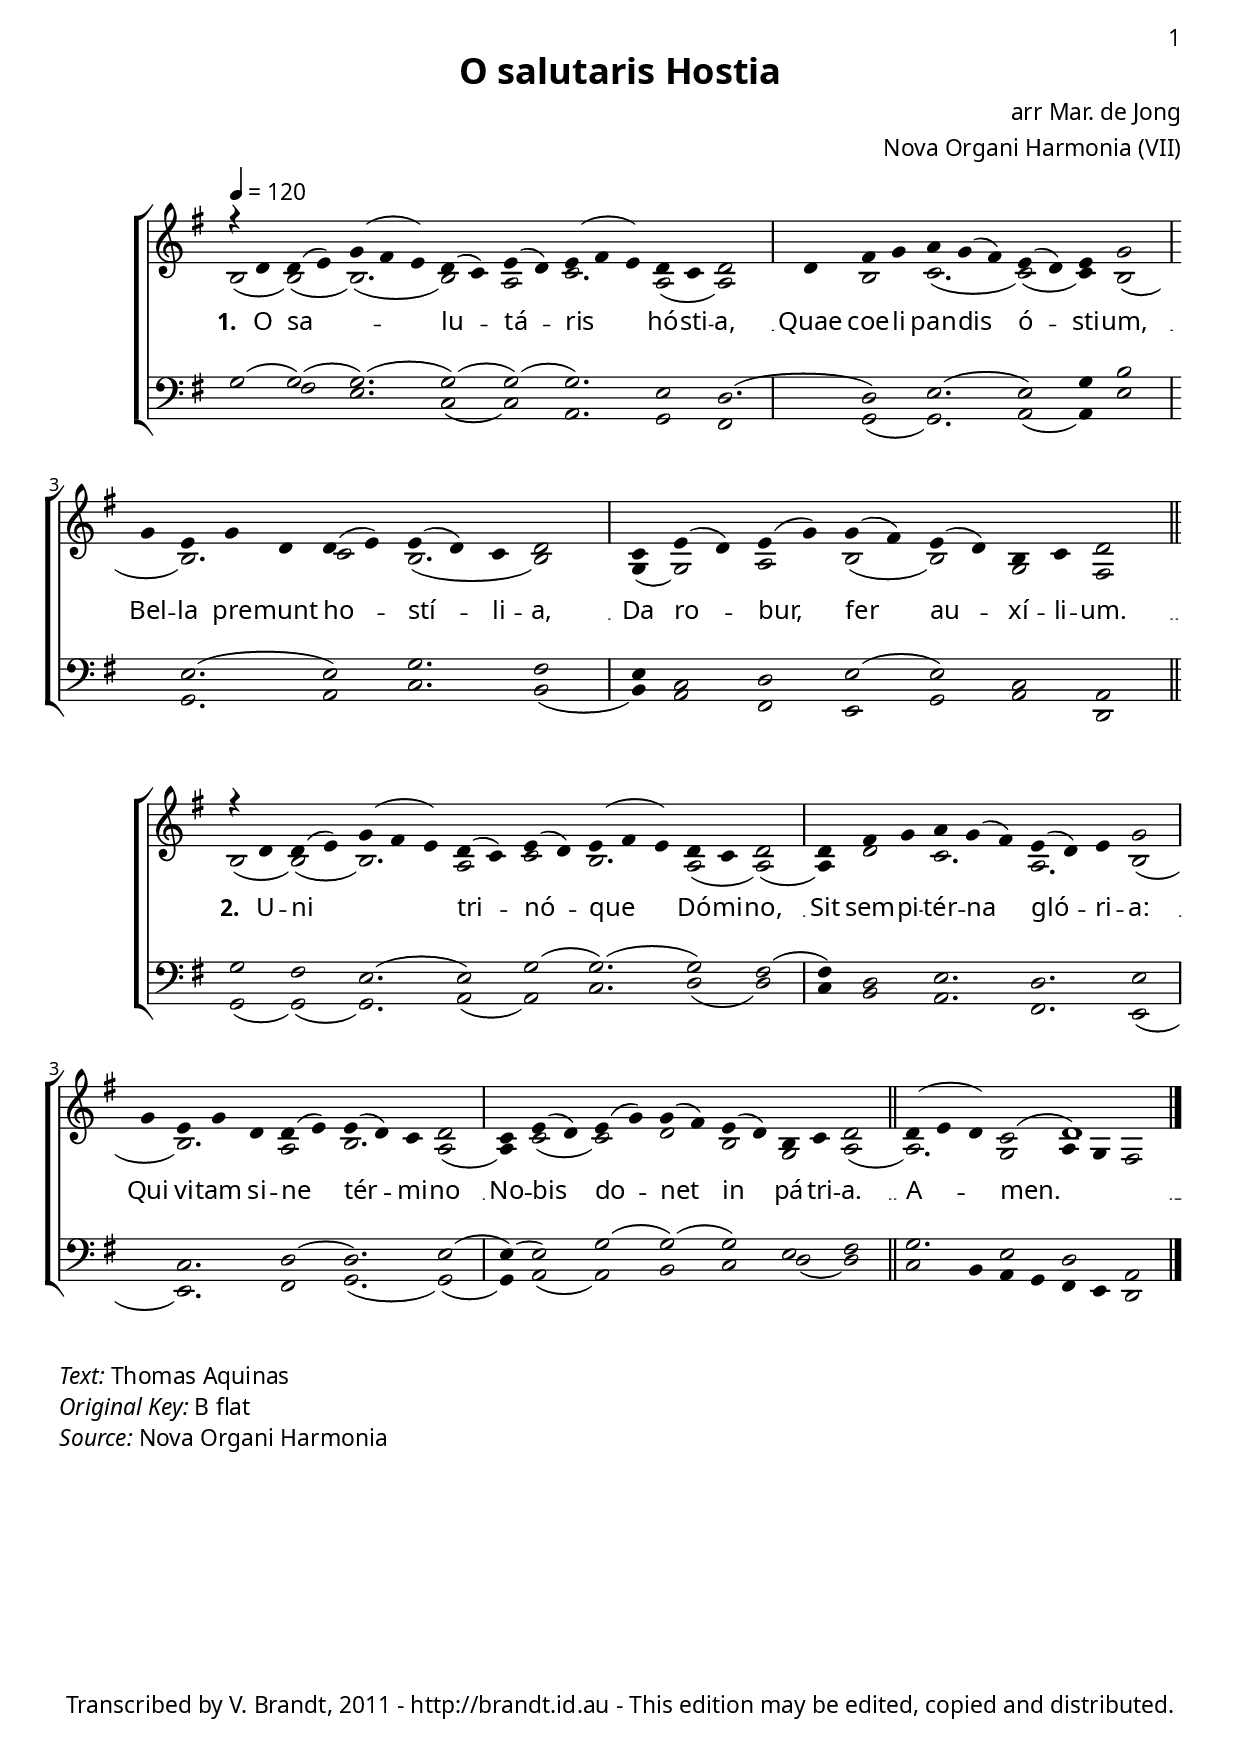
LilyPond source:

\version "2.12.3"

\paper
{
        #(set-paper-size "a4")
	#(define fonts
	 (make-pango-font-tree "LinuxLibertineO"
	 		       "Lucida Sans"
			       "Nimbus Mono"
			       (/ 20 20)))
    %indent = 0.0
    %line-width = 185 \mm
    %between-system-space = 5 \mm
    between-system-padding = #1
    ragged-bottom = ##t
    %top-margin = 0.1 \mm
    %bottom-margin = 0.1 \mm
    %foot-separation = 0.1 \mm
    %head-separation = 0.1 \mm
    %before-title-space = 0.1 \mm
    %between-title-space = 0.1 \mm
    %after-title-space = 0.1 \mm
    %paper-height = 32 \cm
    %print-page-number = ##t
    print-first-page-number = ##t
    %ragged-last-bottom
    %horizontal-shift
    %system-count
    %left-margin
    %paper-width
    %printallheaders
    %systemSeparatorMarkup
}


%#(set-global-staff-size 23)

\header {
        title = "O salutaris Hostia"
        poet = ""
%        meter = "translation G M Hopkins"
        composer = "arr Mar. de Jong"
        arranger = "Nova Organi Harmonia (VII)"
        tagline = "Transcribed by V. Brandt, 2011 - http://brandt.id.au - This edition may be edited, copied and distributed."
}

global = {
       \key bes \major
}

chant = \relative c' {
        \voiceOne
        \time 18/4
	r4 f f( g) bes( a g) f( ees) g( f) g( a g) f ees f2
	\time 11/4
        f4 a bes c bes( a) g( f) g bes2
        bes4 g bes f f( g) g( f) ees f2
	\time 13/4
	ees4 g( f) g( bes) bes( a) g( f) d ees f2
	\bar "||"
        } 	


chantamen = \relative c' {
        \voiceOne
        \time 18/4
	r4 f f( g) bes( a g) f( ees) g( f) g( a g) f ees f2
	\time 11/4
        f4 a bes c bes( a) g( f) g bes2
        bes4 g bes f f( g) g( f) ees f2
	\time 13/4
	ees4 g( f) g( bes) bes( a) g( f) d ees f2
	\bar "||"
        f4( g f) ees2( f1) \bar "|."
        } 	

alt = \relative c' {
       \voiceTwo
	d2( d)( d2.)( d2) c2 ees2. c2( c)
	s4 d2 ees2.( ees2)( ees4) d2(
        s4 d2.) ees2 d2.( d2)
        bes4( bes2) c d( d) bes a
       }

ten = \relative c' {
       \voiceThree
       bes2( bes)( bes2.)( bes2)( bes)( bes2.) g2 f2.(
       f2) g2.( g2) bes4 d2
       s4 g,2.( g2) bes2. a2
       g4 ees2 f g( g) ees c
       }

bass = \relative c' {
       \voiceFour
       s2 a2 g2. ees2( ees) c2. bes2 a
       s4 bes2( bes2.) c2( c4) g'2
       s4 bes,2. c2 ees2. d2(
       d4) c2 a g bes c f,
       }

altb = \relative c' {
      \voiceTwo	
        d2( d)( d2.) c2 ees2 d2. c2( c)(
        c4) f2 ees2. c2. d2(
        s4 d2.) c2 d2. c2(
        c4) ees2( ees) f d bes c( c2.) bes2 c4 bes a2
}

tenb = \relative c' {
      \voiceThree
 bes2 a2 g2.( g2) bes2( bes2.)( bes2) a2(
      a4) f2 g2. f2. g2
       s4 ees2. f2( f2.) g2(
       g4)( g2) bes2( bes2)( bes)) g a bes2. g2 f c
}

basb = \relative c {
      \voiceFour
      bes2( bes)( bes2.) c2( c) ees2. f2( f)
      ees4 d2 c2. a g2( 
      s4 g2.) a2 bes2.( bes2)(
      bes4) c2( c) d ees f( f) ees2 d4 c bes a g f2
}

verba = \lyricmode {
     \set stanza = "1. "
O sa -- _ lu -- tá -- ris hó -- sti -- a,
Quae coe -- li pan -- dis ó -- sti -- um,
Bel -- la pre -- munt ho -- stí -- li -- a,
Da ro -- bur, fer au -- xí -- li -- um.
      }

verseii = \lyricmode {
    \set stanza = "2. "
     U -- ni _ tri -- nó -- que Dó -- mi -- no,
     Sit sem -- pi -- tér -- na gló -- ri -- a:
     Qui vi -- tam si -- ne tér -- mi -- no
     No -- bis do -- net in pá -- tri -- a.  A -- men.
}

\score {
        \transpose bes g
        <<
	\new ChoirStaff <<
	    \set Score.midiInstrument = "Church Organ"
	    %\set Score.midiInstrument = "Choir Aahs"
	\new Staff = "plainchant" <<
          \clef treble
          \global 
          \tempo 4 = 120
          \new Voice = "melody" \chant
	  \new Lyrics \lyricsto "melody" \verba
         \new Voice = "alto" << \alt >>
                  >>
	\new Staff = bass <<
          \global
             \clef bass
            \new Voice = "tenors" << \ten >> 
            \new Voice = "bass" << \bass >>
	  >>
        >>
        >>
	\midi { }
	\layout{
            \context {
               \Staff
               \remove "Time_signature_engraver"
               %\remove "Bar_engraver"
               \override BarLine #'X-extent = #'(-1 . 1)
               \override Beam #'transparent = ##t
               \override Stem #'transparent = ##t
               %\override BarLine #'transparent = ##t
               %\override TupletNumber #'transparent = ##t
             }
            \context {
               \Lyrics
               \consists "Bar_engraver"
             }
	}
}

\score {
         \transpose bes g
        <<
	         \new ChoirStaff <<
          \new Staff <<
%\set Score.midiInstrument = "Church Organ"
\set Score.midiInstrument = "Drawbar Organ"
          \global
          \clef treble
          \new Voice = "altverse" { \chantamen }
          \new Lyrics \lyricsto "altverse" \verseii
          \new Voice = "altalto" << \altb >>
          >>
          \new Staff <<
          \global
          \clef bass
          \new Voice = "altten" \tenb
          \new Voice = "altbas" \basb
          >>
>>
>>
	\midi { }
	\layout{
            \context {
               \Staff
               \remove "Time_signature_engraver"
               %\remove "Bar_engraver"
               %\override BarLine #'X-extent = #'(-1 . 1)
               \override Beam #'transparent = ##t
               \override Stem #'transparent = ##t
               %\override BarLine #'transparent = ##t
               %\override TupletNumber #'transparent = ##t
             }
            \context {
               \Lyrics
               \consists "Bar_engraver"
             }
	}

}
 


\markup
{
    \column
    {
	\line{\italic Text: Thomas Aquinas}
%%\line{\italic Music: }
%\line{\italic Arrangement: Mar. de Jong (?)}
%	%\line{\italic {Words and Music:} }
%	%\line{\italic {Tune Name:} }
	\line{\italic {Original Key:} B flat}
	\line{\italic Source: Nova Organi Harmonia}
    }
}
